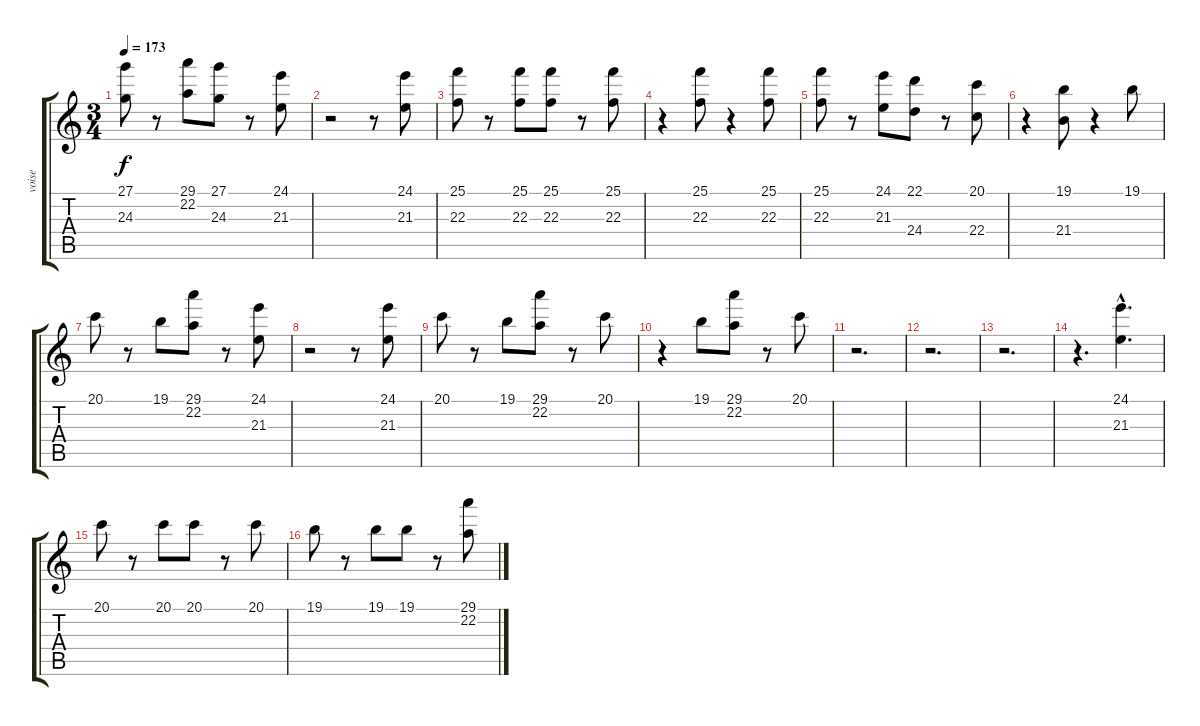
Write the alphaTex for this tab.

\track ("voise" "voise") {instrument choiraahs}
\staff {score tabs}
\tuning (E4 B3 G3 D3 A2 E2) {hide}
\ts (3 4)
\tempo 173
\clef g2
\ks c
(27.1 24.3).8{dy f} r.8 (29.1 22.2).8 (27.1 24.3).8 r.8 (24.1 21.3).8 |
r.2 r.8 (24.1 21.3).8 |
(25.1 22.3).8 r.8 (25.1 22.3).8 (25.1 22.3).8 r.8 (25.1 22.3).8 |
r.4 (25.1 22.3).8 r.4 (25.1 22.3).8 |
(25.1 22.3).8 r.8 (24.1 21.3).8 (22.1 24.4).8 r.8 (20.1 22.4).8 |
r.4 (19.1 21.4).8 r.4 19.1.8 |
20.1.8 r.8 19.1.8 (29.1 22.2).8 r.8 (24.1 21.3).8 |
r.2 r.8 (24.1 21.3).8 |
20.1.8 r.8 19.1.8 (29.1 22.2).8 r.8 20.1.8 |
r.4 19.1.8 (29.1 22.2).8 r.8 20.1.8 |
r.2{d} |
r.2{d} |
r.2{d} |
r.4{d} (24.1{hac} 21.3{hac}).4{d} |
20.1.8 r.8 20.1.8 20.1.8 r.8 20.1.8 |
19.1.8 r.8 19.1.8 19.1.8 r.8 (29.1 22.2).8
